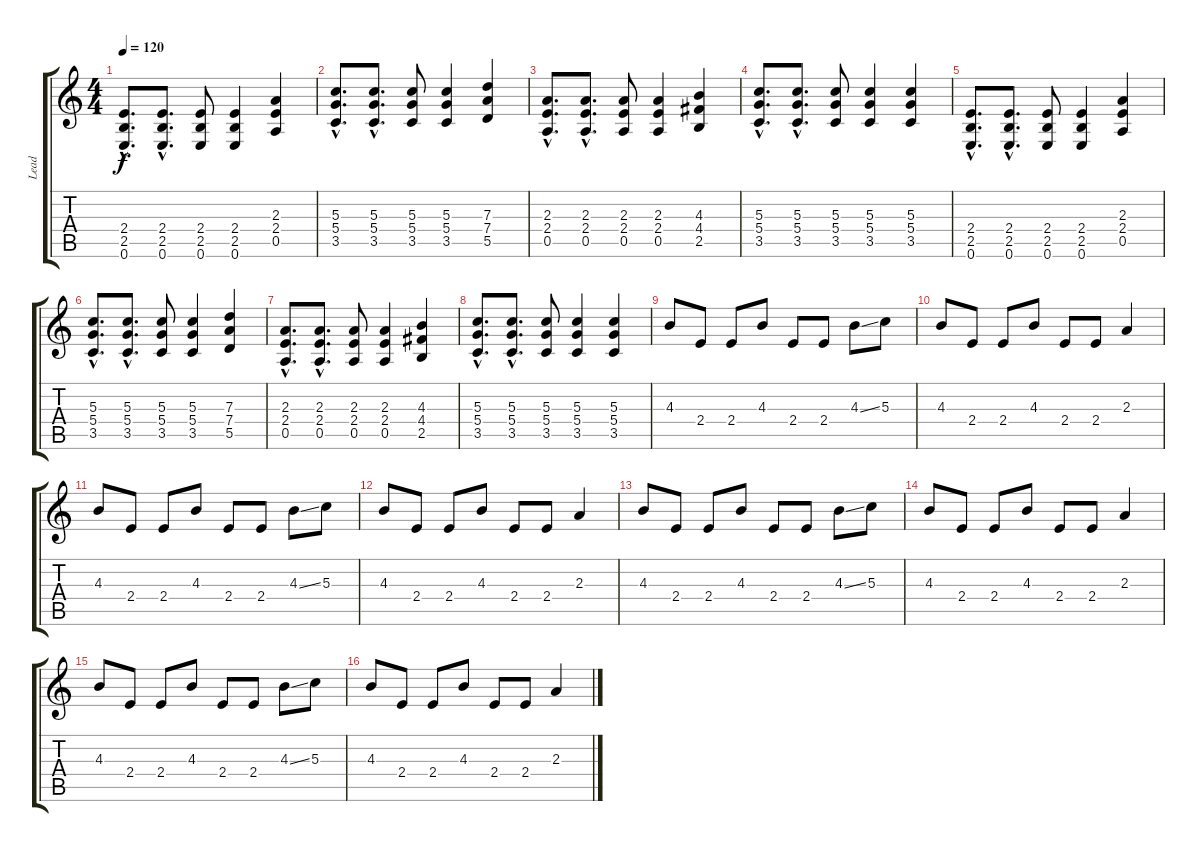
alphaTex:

\track ("Lead" "Lead") {instrument distortionguitar}
\staff {score tabs}
\tuning (E4 B3 G3 D3 A2 E2) {hide}
\ts (4 4)
\tempo 120
\clef g2
\ks c
(2.4{hac} 2.5{hac} 0.6{hac}).8{d dy f} (2.4{hac} 2.5{hac} 0.6{hac}).8{d} (2.4 2.5 0.6).8 (2.4 2.5 0.6).4 (2.3 2.4 0.5).4 |
(5.3{hac} 5.4{hac} 3.5{hac}).8{d} (5.3{hac} 5.4{hac} 3.5{hac}).8{d} (5.3 5.4 3.5).8 (5.3 5.4 3.5).4 (7.3 7.4 5.5).4 |
(2.3{hac} 2.4{hac} 0.5{hac}).8{d} (2.3{hac} 2.4{hac} 0.5{hac}).8{d} (2.3 2.4 0.5).8 (2.3 2.4 0.5).4 (4.3 4.4 2.5).4 |
(5.3{hac} 5.4{hac} 3.5{hac}).8{d} (5.3{hac} 5.4{hac} 3.5{hac}).8{d} (5.3 5.4 3.5).8 (5.3 5.4 3.5).4 (5.3 5.4 3.5).4 |
(2.4{hac} 2.5{hac} 0.6{hac}).8{d} (2.4{hac} 2.5{hac} 0.6{hac}).8{d} (2.4 2.5 0.6).8 (2.4 2.5 0.6).4 (2.3 2.4 0.5).4 |
(5.3{hac} 5.4{hac} 3.5{hac}).8{d} (5.3{hac} 5.4{hac} 3.5{hac}).8{d} (5.3 5.4 3.5).8 (5.3 5.4 3.5).4 (7.3 7.4 5.5).4 |
(2.3{hac} 2.4{hac} 0.5{hac}).8{d} (2.3{hac} 2.4{hac} 0.5{hac}).8{d} (2.3 2.4 0.5).8 (2.3 2.4 0.5).4 (4.3 4.4 2.5).4 |
(5.3{hac} 5.4{hac} 3.5{hac}).8{d} (5.3{hac} 5.4{hac} 3.5{hac}).8{d} (5.3 5.4 3.5).8 (5.3 5.4 3.5).4 (5.3 5.4 3.5).4 |
4.3.8 2.4.8 2.4.8 4.3.8 2.4.8 2.4.8 4.3{ss}.8 5.3.8 |
4.3.8 2.4.8 2.4.8 4.3.8 2.4.8 2.4.8 2.3.4 |
4.3.8 2.4.8 2.4.8 4.3.8 2.4.8 2.4.8 4.3{ss}.8 5.3.8 |
4.3.8 2.4.8 2.4.8 4.3.8 2.4.8 2.4.8 2.3.4 |
4.3.8 2.4.8 2.4.8 4.3.8 2.4.8 2.4.8 4.3{ss}.8 5.3.8 |
4.3.8 2.4.8 2.4.8 4.3.8 2.4.8 2.4.8 2.3.4 |
4.3.8 2.4.8 2.4.8 4.3.8 2.4.8 2.4.8 4.3{ss}.8 5.3.8 |
4.3.8 2.4.8 2.4.8 4.3.8 2.4.8 2.4.8 2.3.4
